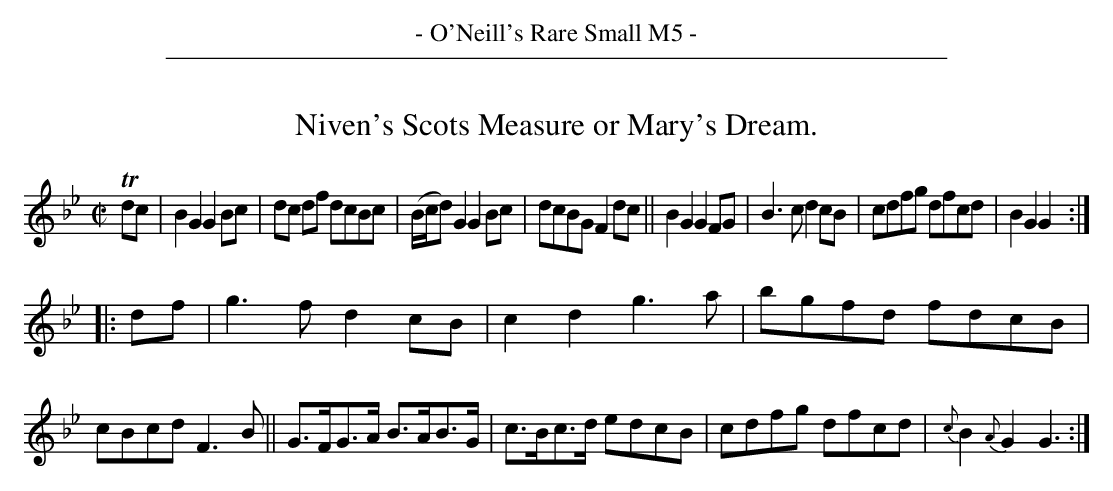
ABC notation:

X:1
T: Niven's Scots Measure or Mary's Dream.
M: C|
L: 1/8
K: Gm
Tdc |\
B2G2 G2Bc | dc df dcBc | (B/c/d) G2 G2Bc | dcBG F2dc ||\
B2G2 G2FG | B3c d2cB | cdfg dfcd | B2G2 G2 ::
df |\
g3f d2cB | c2d2 g3a | bgfd fdcB | cBcd F3B ||\
G>FG>A B>AB>G | c>Bc>d edcB | cdfg dfcd | {c}B2{A}G2 G3 :|
